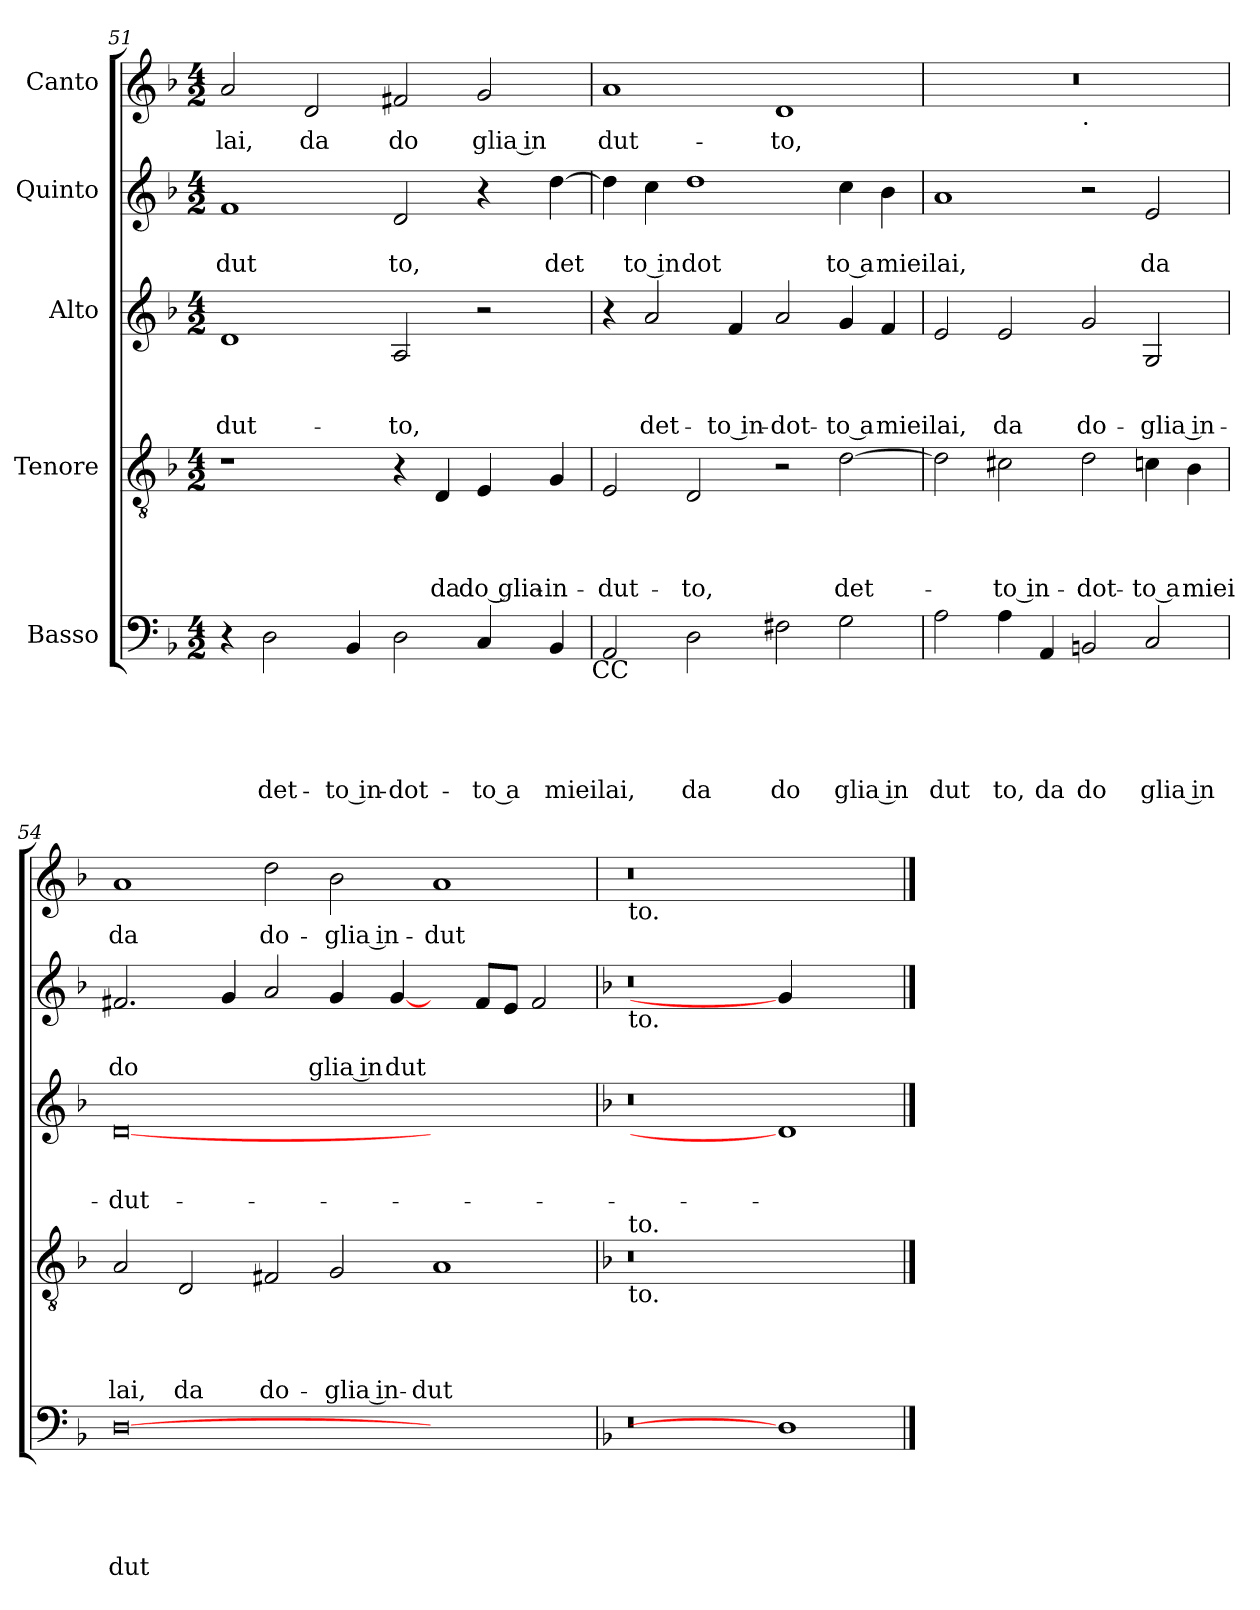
**kern	**text	**text	**text	**text	**text	**kern	**text	**text	**text	**text	**kern	**text	**text	**text	**kern	**text	**text	**kern	**text
*part5	*part5	*part5	*part5	*part5	*part5	*part4	*part4	*part4	*part4	*part4	*part3	*part3	*part3	*part3	*part2	*part2	*part2	*part1	*part1
*staff5	*staff5	*staff5	*staff5	*staff5	*staff5	*staff4	*staff4	*staff4	*staff4	*staff4	*staff3	*staff3	*staff3	*staff3	*staff2	*staff2	*staff2	*staff1	*staff1
*I"Basso	*	*	*	*	*	*I"Tenore	*	*	*	*	*I"Alto	*	*	*	*I"Quinto	*	*	*I"Canto	*
*clefF4	*	*	*	*	*	*clefGv2	*	*	*	*	*clefG2	*	*	*	*clefG2	*	*	*clefG2	*
*ITrd1c2	*	*	*	*	*	*	*	*	*	*	*	*	*	*	*	*	*	*	*
*k[b-e-a-]	*	*	*	*	*	*k[b-]	*	*	*	*	*k[b-]	*	*	*	*k[b-]	*	*	*k[b-]	*
*E-:	*	*	*	*	*	*F:	*	*	*	*	*F:	*	*	*	*F:	*	*	*F:	*
*M4/2	*	*	*	*	*	*M4/2	*	*	*	*	*M4/2	*	*	*	*M4/2	*	*	*M4/2	*
=51	=51	=51	=51	=51	=51	=51	=51	=51	=51	=51	=51	=51	=51	=51	=51	=51	=51	=51	=51
!	!	!	!	!	!	!	!	!	!	!	!	!	!	!LO:LY:b	!	!	!LO:LY:b	!	!LO:LY:b
4r	.	.	.	.	.	1r	.	.	.	.	1d	.	.	-dut-	1f	.	dut	2a/	lai,
!	!	!	!	!	!LO:LY:b	!	!	!	!	!	!	!	!	!	!	!	!	!	!
2C\	.	.	.	.	det-	.	.	.	.	.	.	.	.	.	.	.	.	.	.
!	!	!	!	!	!	!	!	!	!	!	!	!	!	!	!	!	!	!	!LO:LY:b
.	.	.	.	.	.	.	.	.	.	.	.	.	.	.	.	.	.	2d/	da
!	!	!	!	!	!LO:LY:b:rj	!	!	!	!	!	!	!	!	!	!	!	!	!	!
4AA-/	.	.	.	.	-to in-	.	.	.	.	.	.	.	.	.	.	.	.	.	.
!	!	!	!	!	!LO:LY:b	!	!	!	!	!	!	!	!	!LO:LY:b	!	!	!LO:LY:b	!	!LO:LY:b
2C\	.	.	.	.	-dot-	4r	.	.	.	.	2A/	.	.	-to,	2d/	.	to,	2f#X/	do
!	!	!	!	!	!	!	!	!	!	!LO:LY:b	!	!	!	!	!	!	!	!	!
.	.	.	.	.	.	4D/	.	.	.	da	.	.	.	.	.	.	.	.	.
!	!	!	!	!	!LO:LY:b:rj	!	!	!	!	!LO:LY:b	!	!	!	!	!	!	!	!	!LO:LY:b:rj
4BB-/	.	.	.	.	-to a	4E/	.	.	.	do glia-	2r	.	.	.	4r	.	.	2g/	glia in
!	!	!	!	!	!LO:LY:b	!	!	!	!	!LO:LY:b	!	!	!	!	!	!	!LO:LY:b	!	!
4AA-/	.	.	.	.	miei	4G/	.	.	.	-in-	.	.	.	.	[>4dd\	.	det	.	.
!LO:TX:b:t=CC	!	!	!	!	!	!	!	!	!	!	!	!	!	!	!	!	!	!	!
!!LO:PB:g=z
=52	=52	=52	=52	=52	=52	=52	=52	=52	=52	=52	=52	=52	=52	=52	=52	=52	=52	=52	=52
!	!	!	!	!	!LO:LY:b	!	!	!	!	!LO:LY:b	!	!	!	!	!	!	!	!	!LO:LY:b
2GG/	.	.	.	.	lai,	2E/	.	.	.	-dut-	4r	.	.	.	4dd\]	.	.	1a	dut-
!	!	!	!	!	!	!	!	!	!	!	!	!	!	!LO:LY:b	!	!	!LO:LY:b:rj	!	!
.	.	.	.	.	.	.	.	.	.	.	2a/	.	.	det-	4cc\	.	to in	.	.
!	!	!	!	!	!LO:LY:b	!	!	!	!	!LO:LY:b	!	!	!	!	!	!	!LO:LY:b	!	!
2C\	.	.	.	.	da	2D/	.	.	.	-to,	.	.	.	.	1dd	.	dot	.	.
!	!	!	!	!	!	!	!	!	!	!	!	!	!	!LO:LY:b:rj	!	!	!	!	!
.	.	.	.	.	.	.	.	.	.	.	4f/	.	.	-to in-	.	.	.	.	.
!	!	!	!	!	!LO:LY:b	!	!	!	!	!	!	!	!	!LO:LY:b	!	!	!	!	!LO:LY:b
2En\	.	.	.	.	do	2r	.	.	.	.	2a/	.	.	-dot-	.	.	.	1d	-to,
!	!	!	!	!	!LO:LY:b:rj	!	!	!	!	!LO:LY:b	!	!	!	!LO:LY:b:rj	!	!	!LO:LY:b:rj	!	!
2F\	.	.	.	.	glia in	[>2d\	.	.	.	det-	4g/	.	.	-to a	4cc\	.	to a	.	.
!	!	!	!	!	!	!	!	!	!	!	!	!	!	!LO:LY:b	!	!	!LO:LY:b	!	!
.	.	.	.	.	.	.	.	.	.	.	4f/	.	.	miei	4b-\	.	miei	.	.
=53	=53	=53	=53	=53	=53	=53	=53	=53	=53	=53	=53	=53	=53	=53	=53	=53	=53	=53	=53
!	!	!	!	!	!LO:LY:b	!	!	!	!	!	!	!	!	!LO:LY:b	!	!	!LO:LY:b	!	!
*	*	*	*	*	*	*	*	*	*	*	*	*	*	*	*	*	*	*^	*
2G\	.	.	.	.	dut	2d\]	.	.	.	.	2e/	.	.	lai,	1a	.	lai,	0r	1ryy	.
!	!	!	!	!	!LO:LY:b	!	!	!	!	!LO:LY:b:rj	!	!	!	!LO:LY:b	!	!	!	!	!	!
4G\	.	.	.	.	to,	2c#X\	.	.	.	-to in-	2e/	.	.	da	.	.	.	.	.	.
!	!	!	!	!	!LO:LY:b	!	!	!	!	!	!	!	!	!	!	!	!	!	!	!
4GG/	.	.	.	.	da	.	.	.	.	.	.	.	.	.	.	.	.	.	.	.
!	!	!	!	!	!	!	!	!	!	!	!	!	!	!	!	!	!	!	!LO:TX:b:t=.	!
!	!	!	!	!	!LO:LY:b	!	!	!	!	!LO:LY:b	!	!	!	!LO:LY:b	!	!	!	!	!	!
2AAn/	.	.	.	.	do	2d\	.	.	.	-dot-	2g/	.	.	do-	2r	.	.	.	1ryy	.
!	!	!	!	!	!LO:LY:b:rj	!	!	!	!	!LO:LY:b:rj	!	!	!	!LO:LY:b:rj	!	!	!LO:LY:b	!	!	!
2BB-/	.	.	.	.	glia in	4cn\	.	.	.	-to a	2G/	.	.	-glia in-	2e/	.	da	.	.	.
!	!	!	!	!	!	!	!	!	!	!LO:LY:b	!	!	!	!	!	!	!	!	!	!
.	.	.	.	.	.	4B-\	.	.	.	miei	.	.	.	.	.	.	.	.	.	.
=54	=54	=54	=54	=54	=54	=54	=54	=54	=54	=54	=54	=54	=54	=54	=54	=54	=54	=54	=54	=54
!	!	!	!	!	!LO:LY:b	!	!	!	!	!LO:LY:b	!	!	!	!LO:LY:b	!	!	!LO:LY:b	!	!	!LO:LY:b
*	*	*	*	*	*	*	*	*	*	*	*	*	*	*	*	*	*	*v	*v	*
[0C	.	.	.	.	dut	2A/	.	.	.	lai,	[0d	.	.	-dut-	2.f#X/	.	do	1a<	da
!	!	!	!	!	!	!	!	!	!	!LO:LY:b	!	!	!	!	!	!	!	!	!
.	.	.	.	.	.	2D/	.	.	.	da	.	.	.	.	.	.	.	.	.
.	.	.	.	.	.	.	.	.	.	.	.	.	.	.	4g/	.	.	.	.
!	!	!	!	!	!	!	!	!	!	!LO:LY:b	!	!	!	!	!	!	!	!	!LO:LY:b
.	.	.	.	.	.	2F#X/	.	.	.	do-	.	.	.	.	2a/	.	.	2dd\	do-
!	!	!	!	!	!	!	!	!	!	!LO:LY:b:rj	!	!	!	!	!	!	!LO:LY:b:rj	!	!LO:LY:b:rj
.	.	.	.	.	.	2G/	.	.	.	-glia in-	.	.	.	.	4g/	.	glia in	2b-\	-glia in-
!	!	!	!	!	!	!	!	!	!	!	!	!	!	!	!	!	!LO:LY:b	!	!
.	.	.	.	.	.	.	.	.	.	.	.	.	.	.	[4g/	.	dut	.	.
!	!	!	!	!	!	!	!	!	!	!LO:LY:b	!	!	!	!	!	!	!	!	!LO:LY:b
1ryy	.	.	.	.	.	1A	.	.	.	-dut-	1ryy	.	.	.	4ryy	.	.	1a	-dut-
.	.	.	.	.	.	.	.	.	.	.	.	.	.	.	8f#/L	.	.	.	.
.	.	.	.	.	.	.	.	.	.	.	.	.	.	.	8e/J	.	.	.	.
.	.	.	.	.	.	.	.	.	.	.	.	.	.	.	2f#/	.	.	.	.
=55	=55	=55	=55	=55	=55	=55	=55	=55	=55	=55	=55	=55	=55	=55	=55	=55	=55	=55	=55
*	*	*	*	*	*	*	*	*	*	*	*	*	*	*	*	*	*	*k[]	*
*	*	*	*	*	*	*	*	*	*	*	*	*	*	*	*	*	*	*C:	*
!	!	!	!	!	!	!	!	!	!	!	!	!	!	!	!	!	!	!LO:TX:b:t=to.	!
!	!	!	!	!	!	!	!	!	!	!	!	!	!	!	!LO:TX:b:t=to.	!	!	!	!
!	!	!	!	!	!	!LO:TX:b:t=to.	!	!	!	!	!	!	!	!	!	!	!	!	!
!	!	!	!	!	!	!LO:TX:a:t=to.	!	!	!	!	!	!	!	!	!	!	!	!	!
0r	.	.	.	.	.	0r	.	.	.	.	0r	.	.	.	0r	.	.	0r	.
1C]	.	.	.	.	.	1ryy	.	.	.	.	1d]	.	.	.	4g/]	.	.	1ryy	.
.	.	.	.	.	.	.	.	.	.	.	.	.	.	.	2.ryy	.	.	.	.
==	==	==	==	==	==	==	==	==	==	==	==	==	==	==	==	==	==	==	==
*-	*-	*-	*-	*-	*-	*-	*-	*-	*-	*-	*-	*-	*-	*-	*-	*-	*-	*-	*-
